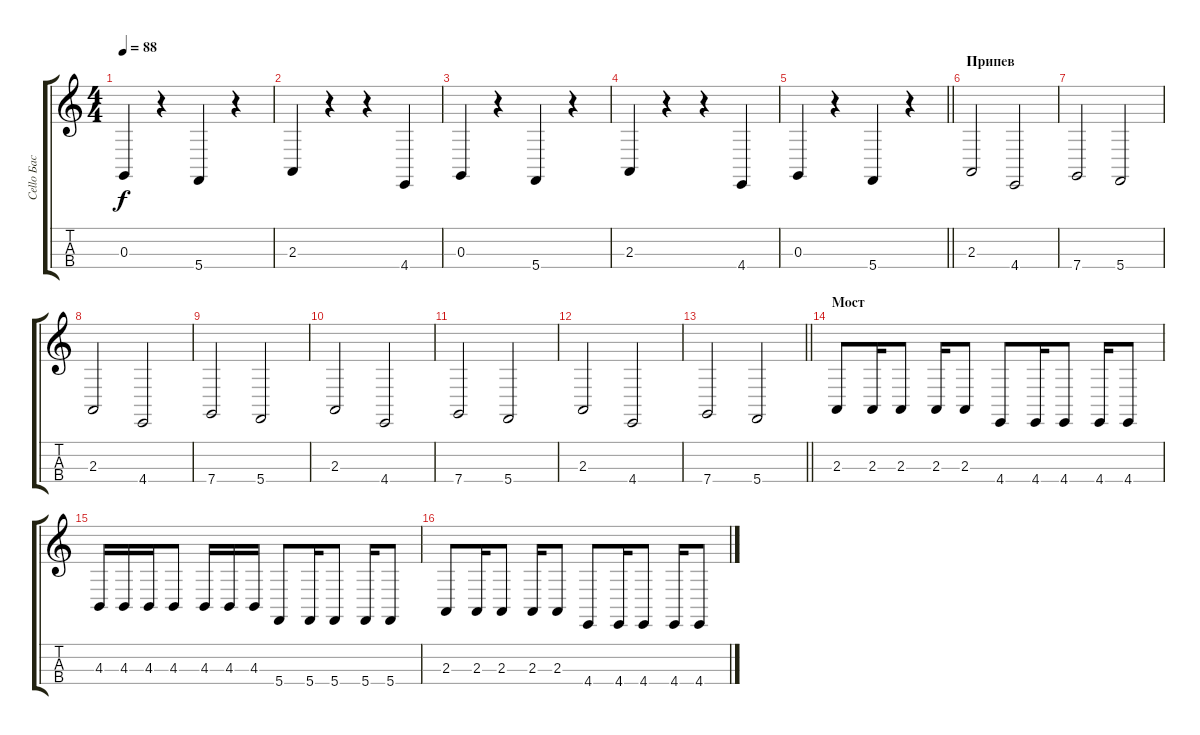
\track ("Cello Бас" "Cello Бас") {instrument cello}
\staff {score tabs}
\tuning (A3 D3 G2 C2) {hide}
\ts (4 4)
\tempo 88
\clef g2
\ks c
0.3.4{dy f} r.4 5.4.4 r.4 |
2.3.4 r.4 r.4 4.4.4 |
0.3.4 r.4 5.4.4 r.4 |
2.3.4 r.4 r.4 4.4.4 |
\barLineRight lightlight
0.3.4 r.4 5.4.4 r.4 |
\section ("" "Припев")
2.3.2 4.4.2 |
7.4.2 5.4.2 |
2.3.2 4.4.2 |
7.4.2 5.4.2 |
2.3.2 4.4.2 |
7.4.2 5.4.2 |
2.3.2 4.4.2 |
\barLineRight lightlight
7.4.2 5.4.2 |
\section ("" "Мост")
2.3.8 2.3.16 2.3.8 2.3.16 2.3.8 4.4.8 4.4.16 4.4.8 4.4.16 4.4.8 |
4.3.16 4.3.16 4.3.16 4.3.8 4.3.16 4.3.16 4.3.16 5.4.8 5.4.16 5.4.8 5.4.16 5.4.8 |
2.3.8 2.3.16 2.3.8 2.3.16 2.3.8 4.4.8 4.4.16 4.4.8 4.4.16 4.4.8
